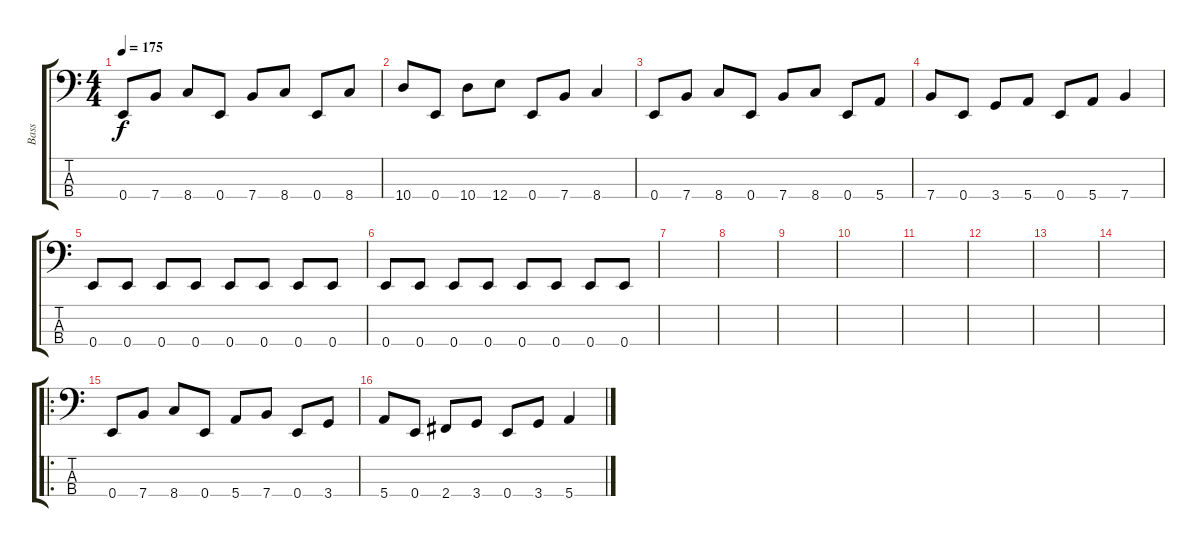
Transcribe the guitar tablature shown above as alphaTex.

\track ("Bass" "Bass") {instrument electricbasspick}
\staff {score tabs}
\tuning (G2 D2 A1 E1) {hide}
\ts (4 4)
\tempo 175
\clef f4
\ks c
0.4.8{dy f} 7.4.8 8.4.8 0.4.8 7.4.8 8.4.8 0.4.8 8.4.8 |
10.4.8 0.4.8 10.4.8 12.4.8 0.4.8 7.4.8 8.4.4 |
0.4.8 7.4.8 8.4.8 0.4.8 7.4.8 8.4.8 0.4.8 5.4.8 |
7.4.8 0.4.8 3.4.8 5.4.8 0.4.8 5.4.8 7.4.4 |
0.4.8 0.4.8 0.4.8 0.4.8 0.4.8 0.4.8 0.4.8 0.4.8 |
0.4.8 0.4.8 0.4.8 0.4.8 0.4.8 0.4.8 0.4.8 0.4.8 |
|
|
|
|
|
|
|
|
\ro
0.4.8 7.4.8 8.4.8 0.4.8 5.4.8 7.4.8 0.4.8 3.4.8 |
5.4.8 0.4.8 2.4.8 3.4.8 0.4.8 3.4.8 5.4.4
